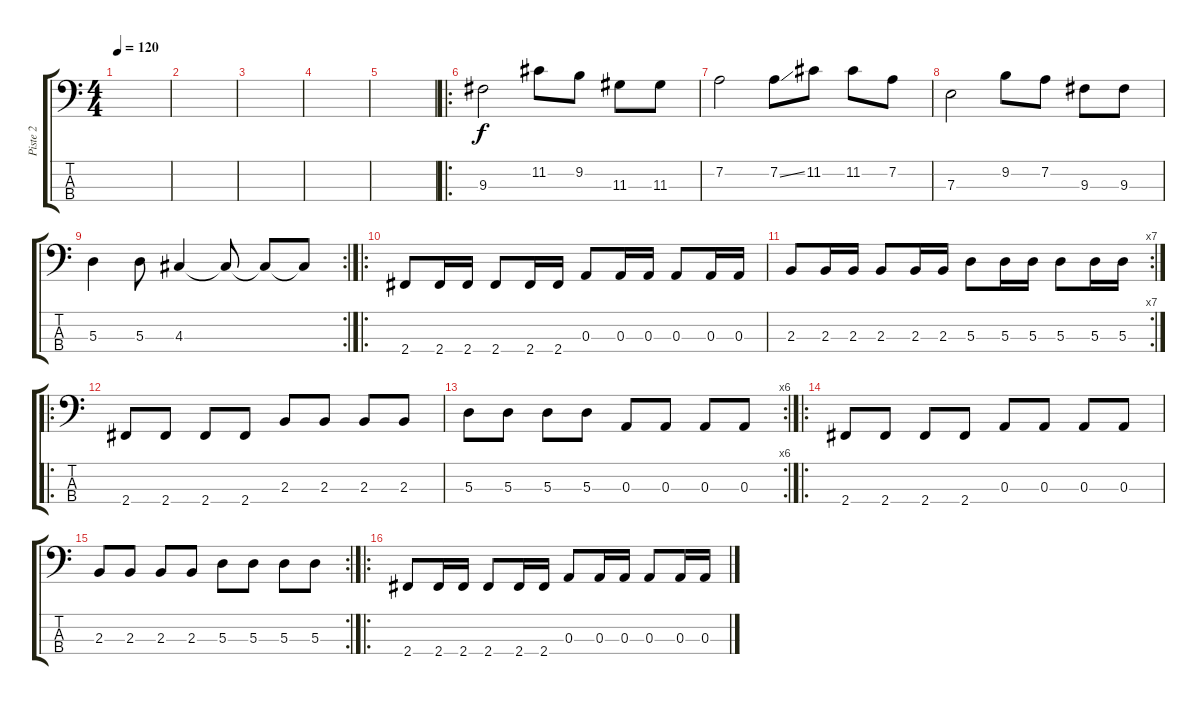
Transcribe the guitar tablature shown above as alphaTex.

\track ("Piste 2" "Piste 2") {instrument electricbassfinger}
\staff {score tabs}
\tuning (G2 D2 A1 E1) {hide}
\ts (4 4)
\tempo 120
\clef f4
\ks c
|
|
|
|
|
\ro
9.3.2 11.2.8 9.2.8 11.3.8 11.3.8 |
7.2.2 7.2{ss}.8 11.2.8 11.2.8 7.2.8 |
7.3.2 9.2.8 7.2.8 9.3.8 9.3.8 |
\rc 2
5.3.4 5.3.8 4.3.4 4.3{t}.8 4.3{t}.8 4.3{t}.8 |
\ro
2.4.8 2.4.16 2.4.16 2.4.8 2.4.16 2.4.16 0.3.8 0.3.16 0.3.16 0.3.8 0.3.16 0.3.16 |
\rc 7
2.3.8 2.3.16 2.3.16 2.3.8 2.3.16 2.3.16 5.3.8 5.3.16 5.3.16 5.3.8 5.3.16 5.3.16 |
\ro
2.4.8 2.4.8 2.4.8 2.4.8 2.3.8 2.3.8 2.3.8 2.3.8 |
\rc 6
5.3.8 5.3.8 5.3.8 5.3.8 0.3.8 0.3.8 0.3.8 0.3.8 |
\ro
2.4.8 2.4.8 2.4.8 2.4.8 0.3.8 0.3.8 0.3.8 0.3.8 |
\rc 2
2.3.8 2.3.8 2.3.8 2.3.8 5.3.8 5.3.8 5.3.8 5.3.8 |
\ro
2.4.8 2.4.16 2.4.16 2.4.8 2.4.16 2.4.16 0.3.8 0.3.16 0.3.16 0.3.8 0.3.16 0.3.16
